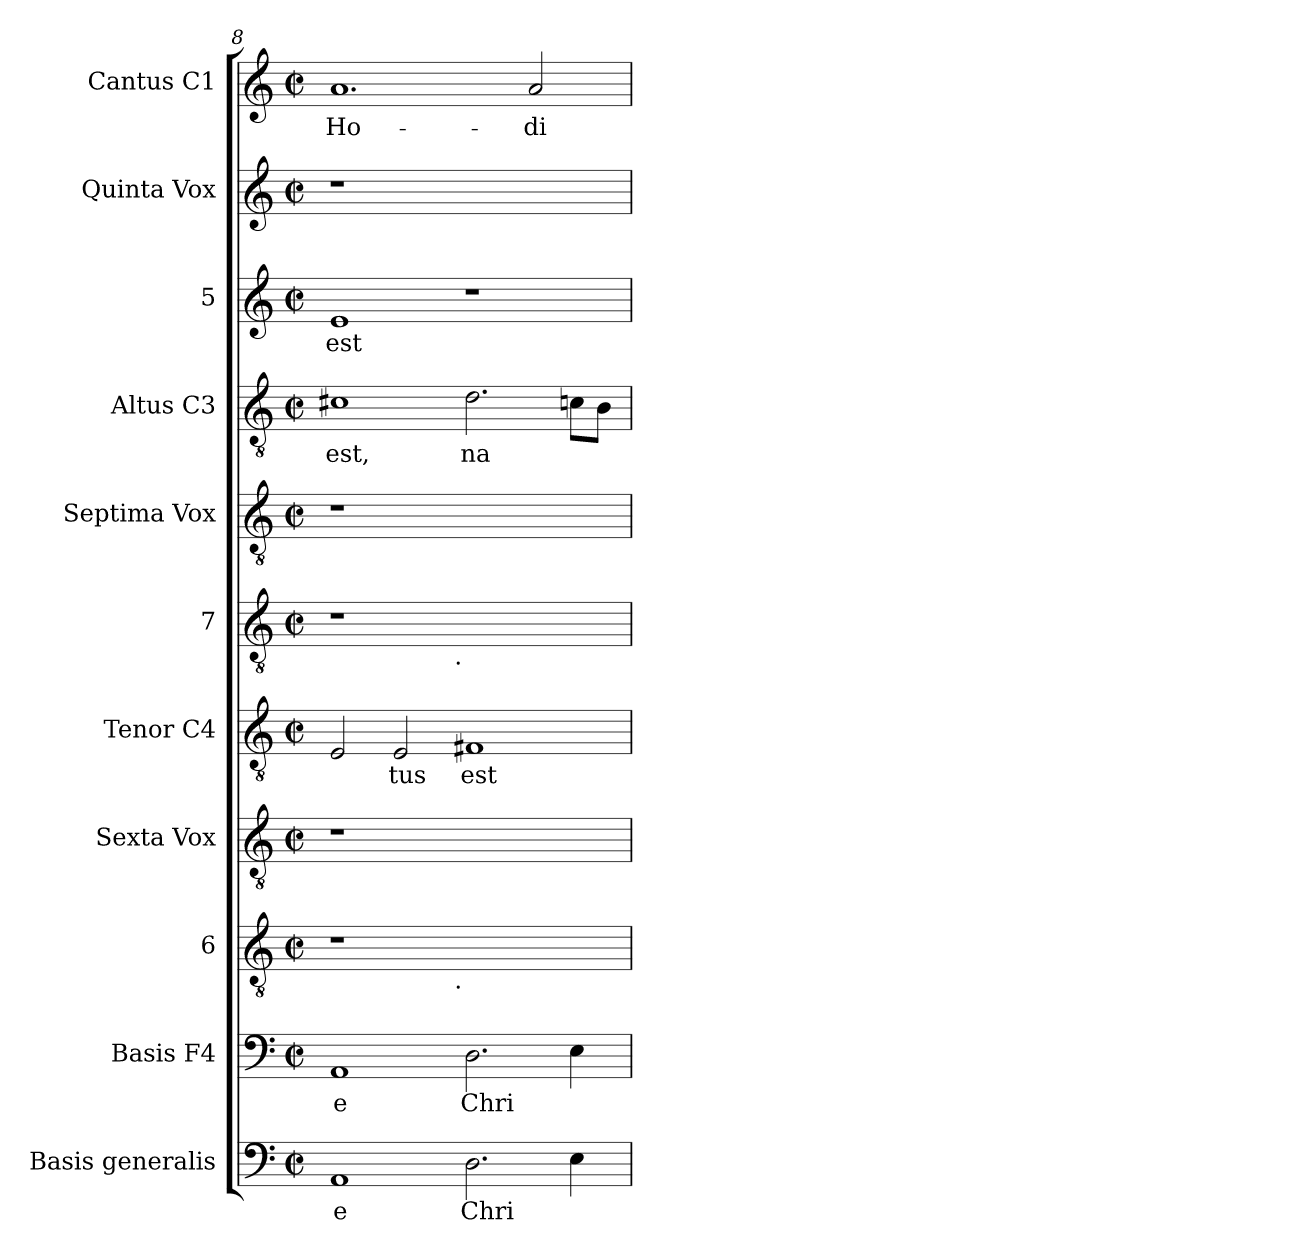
**kern	**text	**kern	**text	**kern	**kern	**kern	**text	**kern	**kern	**kern	**text	**kern	**text	**kern	**kern	**text
*part11	*part11	*part10	*part10	*part9	*part8	*part7	*part7	*part6	*part5	*part4	*part4	*part3	*part3	*part2	*part1	*part1
*staff11	*staff11	*staff10	*staff10	*staff9	*staff8	*staff7	*staff7	*staff6	*staff5	*staff4	*staff4	*staff3	*staff3	*staff2	*staff1	*staff1
*I"Basis  generalis	*	*I"Basis  F4	*	*I"6	*I"Sexta  Vox	*I"Tenor  C4	*	*I"7	*I"Septima  Vox	*I"Altus  C3	*	*I"5	*	*I"Quinta  Vox	*I"Cantus  C1	*
*	*	*I'B	*	*	*	*I'T	*	*	*	*I'A	*	*	*	*	*I'C	*
*clefF4	*	*clefF4	*	*clefGv2	*clefGv2	*clefGv2	*	*clefGv2	*clefGv2	*clefGv2	*	*clefG2	*	*clefG2	*clefG2	*
*k[]	*	*k[]	*	*k[]	*k[]	*k[]	*	*k[]	*k[]	*k[]	*	*k[]	*	*k[]	*k[]	*
*C:	*	*C:	*	*C:	*C:	*C:	*	*C:	*C:	*C:	*	*C:	*	*C:	*C:	*
*M2/2	*	*M2/2	*	*M2/2	*M2/2	*M2/2	*	*M2/2	*M2/2	*M2/2	*	*M2/2	*	*M2/2	*M2/2	*
*met(c|)	*	*met(c|)	*	*met(c|)	*met(c|)	*met(c|)	*	*met(c|)	*met(c|)	*met(c|)	*	*met(c|)	*	*met(c|)	*met(c|)	*
=8	=8	=8	=8	=8	=8	=8	=8	=8	=8	=8	=8	=8	=8	=8	=8	=8
!	!LO:LY:a:cj	!	!LO:LY:b:cj	!	!	!	!LO:LY:b:cj	!	!	!	!LO:LY:b:cj	!	!LO:LY:b:cj	!	!	!LO:LY:b:cj
*	*	*	*	*^	*	*	*	*^	*	*	*	*	*	*	*	*
1AA	-e	1AA	-e	1r	2ryy	1r	2E/	--	1r	2ryy	1r	1c#X	est,	1e	est	1r	1.a	Ho-
!	!	!	!	!	!	!	!	!LO:LY:b:cj	!	!	!	!	!	!	!	!	!	!
.	.	.	.	.	4...ryy	.	2E/	-tus	.	4...ryy	.	.	.	.	.	.	.	.
!	!	!	!	!	!	!	!	!	!	!LO:TX:b:t=.	!	!	!	!	!	!	!	!
!	!	!	!	!	!LO:TX:b:t=.	!	!	!	!	!	!	!	!	!	!	!	!	!
.	.	.	.	.	1ryy	.	.	.	.	1ryy	.	.	.	.	.	.	.	.
!	!LO:LY:a:cj	!	!LO:LY:b:cj	!	!	!	!	!LO:LY:b:cj	!	!	!	!	!LO:LY:b:cj	!	!	!	!	!
2.D\	Chri-	2.D\	Chri-	1ryy	.	1ryy	1F#X	est	1ryy	.	1ryy	2.d\	na-	1r	.	1ryy	.	.
!	!	!	!	!	!	!	!	!	!	!	!	!	!	!	!	!	!	!LO:LY:b:cj
.	.	.	.	.	.	.	.	.	.	.	.	.	.	.	.	.	2a/	-di-
!	!LO:LY:a:cj	!	!LO:LY:b:cj	!	!	!	!	!	!	!	!	!	!LO:LY:b:cj	!	!	!	!	!
4E\	--	4E\	--	.	.	.	.	.	.	.	.	8cn\L	--	.	.	.	.	.
!	!	!	!	!	!	!	!	!	!	!	!	!	!LO:LY:b:cj	!	!	!	!	!
.	.	.	.	.	.	.	.	.	.	.	.	8B\J	--	.	.	.	.	.
.	.	.	.	.	32ryy	.	.	.	.	32ryy	.	.	.	.	.	.	.	.
*	*	*	*	*v	*v	*	*	*	*v	*v	*	*	*	*	*	*	*	*
=	=	=	=	=	=	=	=	=	=	=	=	=	=	=	=	=
*-	*-	*-	*-	*-	*-	*-	*-	*-	*-	*-	*-	*-	*-	*-	*-	*-
